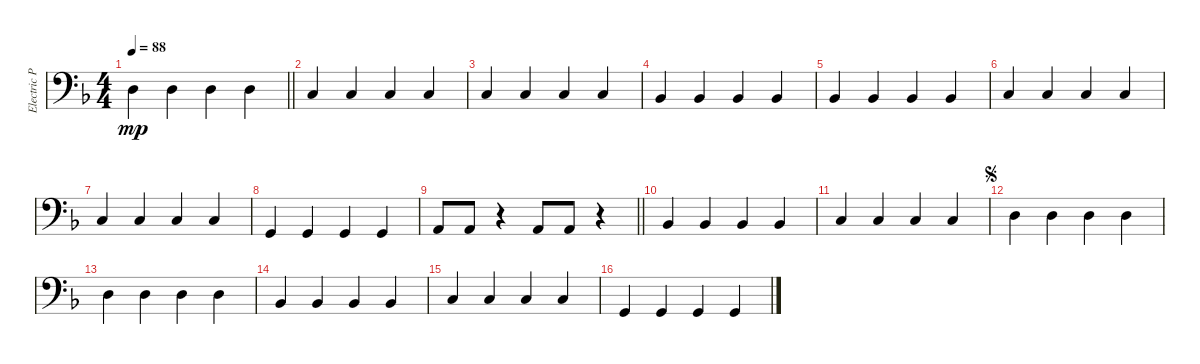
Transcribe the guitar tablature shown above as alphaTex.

\track ("Electric Piano (Staff 2)" "Electric P") {instrument electricgrandpiano}
\staff {score}
\tuning (E4 B3 G3 D3 A2 E2 B1) {hide}
\ts (4 4)
\tempo 88
\clef f4
\barLineRight lightlight
\ks dminor
0.4.4{dy mp} 0.4.4 0.4.4 0.4.4 |
\section ("" "")
3.5.4 3.5.4 3.5.4 3.5.4 |
3.5.4 3.5.4 3.5.4 3.5.4 |
1.5.4 1.5.4 1.5.4 1.5.4 |
1.5.4 1.5.4 1.5.4 1.5.4 |
3.5.4 3.5.4 3.5.4 3.5.4 |
3.5.4 3.5.4 3.5.4 3.5.4 |
3.6.4 3.6.4 3.6.4 3.6.4 |
\barLineRight lightlight
0.5.8 0.5.8 r.4 0.5.8 0.5.8 r.4 |
\section ("" "")
1.5.4 1.5.4 1.5.4 1.5.4 |
3.5.4 3.5.4 3.5.4 3.5.4 |
\jump segno
0.4.4 0.4.4 0.4.4 0.4.4 |
0.4.4 0.4.4 0.4.4 0.4.4 |
1.5.4 1.5.4 1.5.4 1.5.4 |
3.5.4 3.5.4 3.5.4 3.5.4 |
3.6.4 3.6.4 3.6.4 3.6.4
